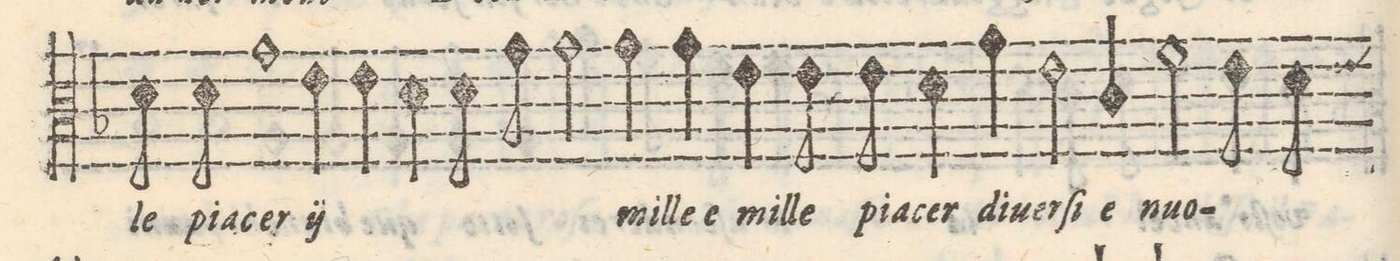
**kern	**text
*I"Alto	*
*clefC3	*
*k[b-]	*
*M2/1	*
4d\	mil-
8d\	-le
8d\	pia-
=10-	=10-
1g	-cer
4e\	/mil-
4e\	-le e
4d\	mil-
8d\	-le
8g\	pia-
=11-	=11-
2g\	-cer/
4g\	mil-
4g\	-le e
4e\	mil-
8e\	-le
8e\	pia-
4d\	-cer
4g\	di-
=12-	=12-
2e\	-uer-
4c/	-ſi e
2f\	nu-
8e\	-o-
8d\	.
2e\	.
=13-	=13-
*-	*-
